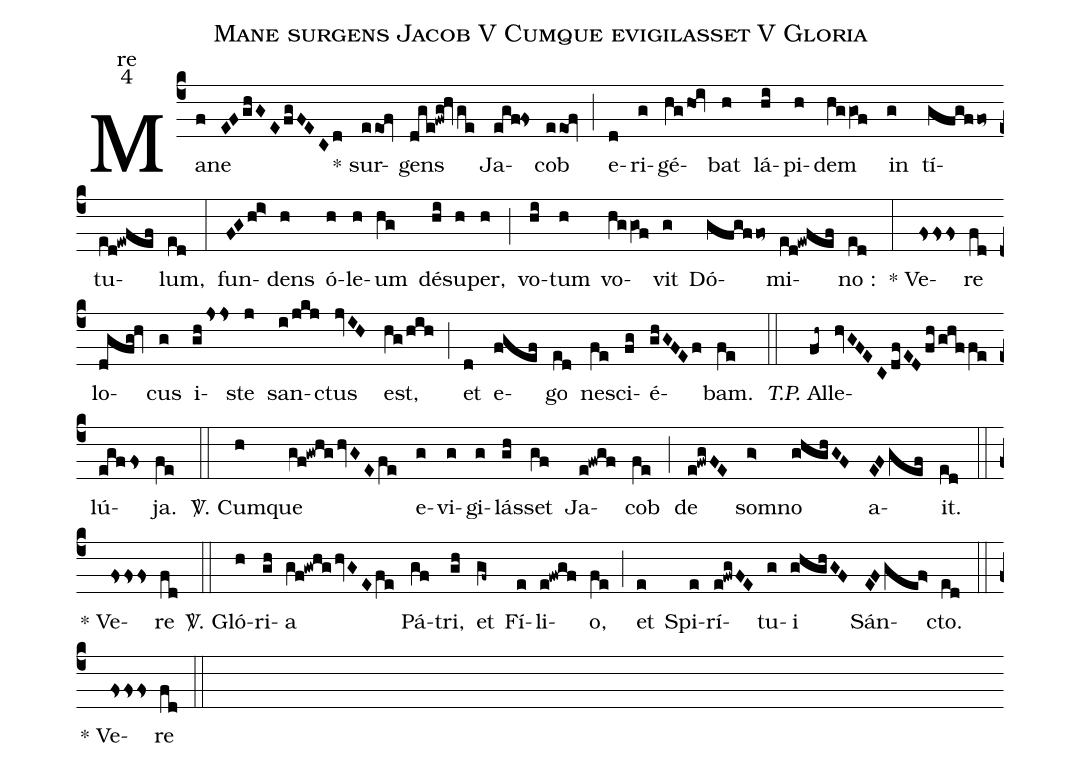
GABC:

name:Mane surgens Jacob V Cumque evigilasset V Gloria;
office-part:re;
mode:4;
%%
(c4)Ma(f)ne(EFghGEfgFECd) * sur(eeof)gens(dge!fwg!hvge) Ja(egf!fs)cob(eeof) (;) e(d)ri(g)gé(hghoi)bat(h) lá(hi)pi(h)dem(hggOf) in(g) tí(gfgffo~)tu(ed!ewfef)lum,(ed) (:) fun(FGhi>)dens(h) ó(h)le(h)um(hg) dé(hi)su(h)per,(h) (;) vo(hi)tum(h) vo(hggOf)vit(g) Dó(gfgffo~)mi(ed!ewfef)no :(ed) (:)
* Ve(fsfsfs)re(fd) lo(dgfg!hv)cus(g) i(gh/jss)ste(j) san(i/jkj)ctus(jvIH) est,(hg/hih) (;) et(d) e(fgef)go(ed) ne(fe)sci(fg)é(ghGFEf)bam.(fe) (::)<i>T.P.</i> Al(fh~)le(hvGFECdfEDfh/ghffe)lú(egffs)ja.(fe) (::)
<sp>V/</sp>. Cum(h)que(gf!gwhghvGEfe) e(g)vi(g)gi(g)lás(gh)set(gf) Ja(e!fwgf)cob(fe) (;) de(e!fwgFE) som(g>)no(ghghGF) a(EFgef)it.(ed) (::) * Ve(fsfsfs)re(fd) (::)
<sp>V/</sp>. Gló(h)ri(gh)a(gf!gwhg/hvGEfe) Pá(gf)tri,(gh) et(gf~) Fí(e)li(e!fwgf)o,(fe) (;)et(e) Spi(e)rí(e!fwgFE)tu(g)i(ghghGF) Sán(EFgef>)cto.(ed) (::) * Ve(fsfsfs)re(fd) (::)
